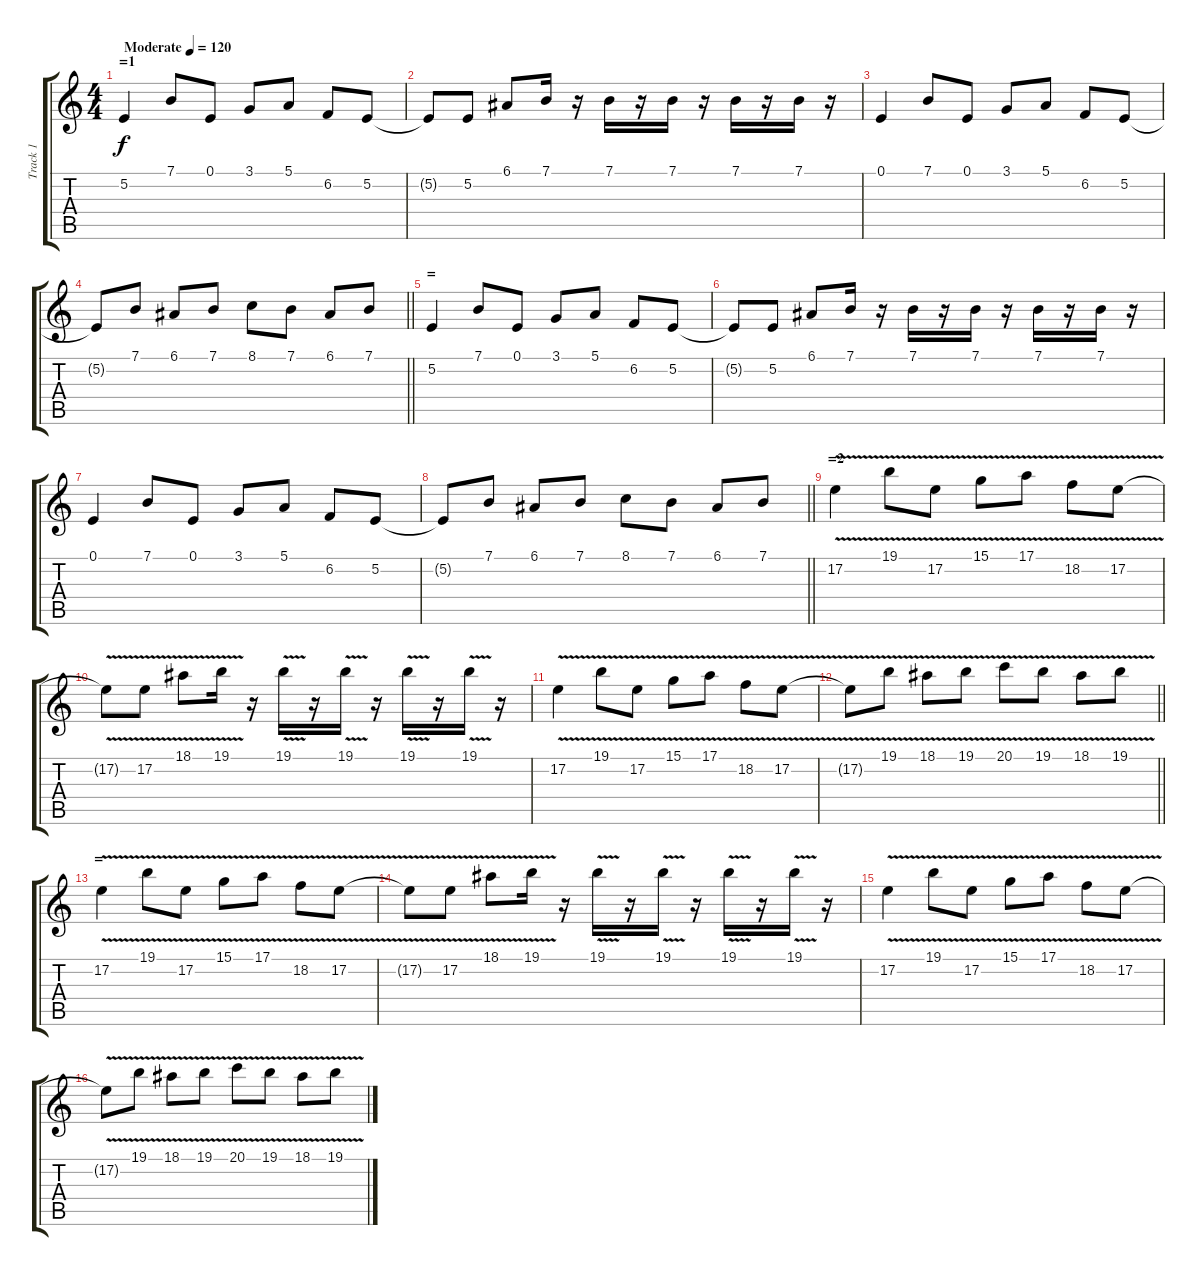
\track ("Track 1" "Track 1") {instrument lead1square}
\staff {score tabs}
\tuning (E4 B3 G3 D3 A2 E2) {hide}
\ts (4 4)
\section ("" "=1")
\tempo (120 "Moderate")
\clef g2
\ks c
5.2.4{dy f instrument lead1square} 7.1.8 0.1.8 3.1.8 5.1.8 6.2.8 5.2.8 |
5.2{t}.8 5.2.8 6.1.8 7.1.16 r.16 7.1.16 r.16 7.1.16 r.16 7.1.16 r.16 7.1.16 r.16 |
0.1.4 7.1.8 0.1.8 3.1.8 5.1.8 6.2.8 5.2.8 |
\barLineRight lightlight
5.2{t}.8 7.1.8 6.1.8 7.1.8 8.1.8 7.1.8 6.1.8 7.1.8 |
\section ("" "=")
5.2.4 7.1.8 0.1.8 3.1.8 5.1.8 6.2.8 5.2.8 |
5.2{t}.8 5.2.8 6.1.8 7.1.16 r.16 7.1.16 r.16 7.1.16 r.16 7.1.16 r.16 7.1.16 r.16 |
0.1.4 7.1.8 0.1.8 3.1.8 5.1.8 6.2.8 5.2.8 |
\barLineRight lightlight
5.2{t}.8 7.1.8 6.1.8 7.1.8 8.1.8 7.1.8 6.1.8 7.1.8 |
\section ("" "=2")
17.2{v}.4 19.1{v}.8 17.2{v}.8 15.1{v}.8 17.1{v}.8 18.2{v}.8 17.2{v}.8 |
17.2{t}.8 17.2{v}.8 18.1{v}.8 19.1{v}.16 r.16 19.1{v}.16 r.16 19.1{v}.16 r.16 19.1{v}.16 r.16 19.1{v}.16 r.16 |
17.2{v}.4 19.1{v}.8 17.2{v}.8 15.1{v}.8 17.1{v}.8 18.2{v}.8 17.2{v}.8 |
\barLineRight lightlight
17.2{t}.8 19.1{v}.8 18.1{v}.8 19.1{v}.8 20.1{v}.8 19.1{v}.8 18.1{v}.8 19.1{v}.8 |
\section ("" "=")
17.2{v}.4 19.1{v}.8 17.2{v}.8 15.1{v}.8 17.1{v}.8 18.2{v}.8 17.2{v}.8 |
17.2{t}.8 17.2{v}.8 18.1{v}.8 19.1{v}.16 r.16 19.1{v}.16 r.16 19.1{v}.16 r.16 19.1{v}.16 r.16 19.1{v}.16 r.16 |
17.2{v}.4 19.1{v}.8 17.2{v}.8 15.1{v}.8 17.1{v}.8 18.2{v}.8 17.2{v}.8 |
17.2{t}.8 19.1{v}.8 18.1{v}.8 19.1{v}.8 20.1{v}.8 19.1{v}.8 18.1{v}.8 19.1{v}.8
